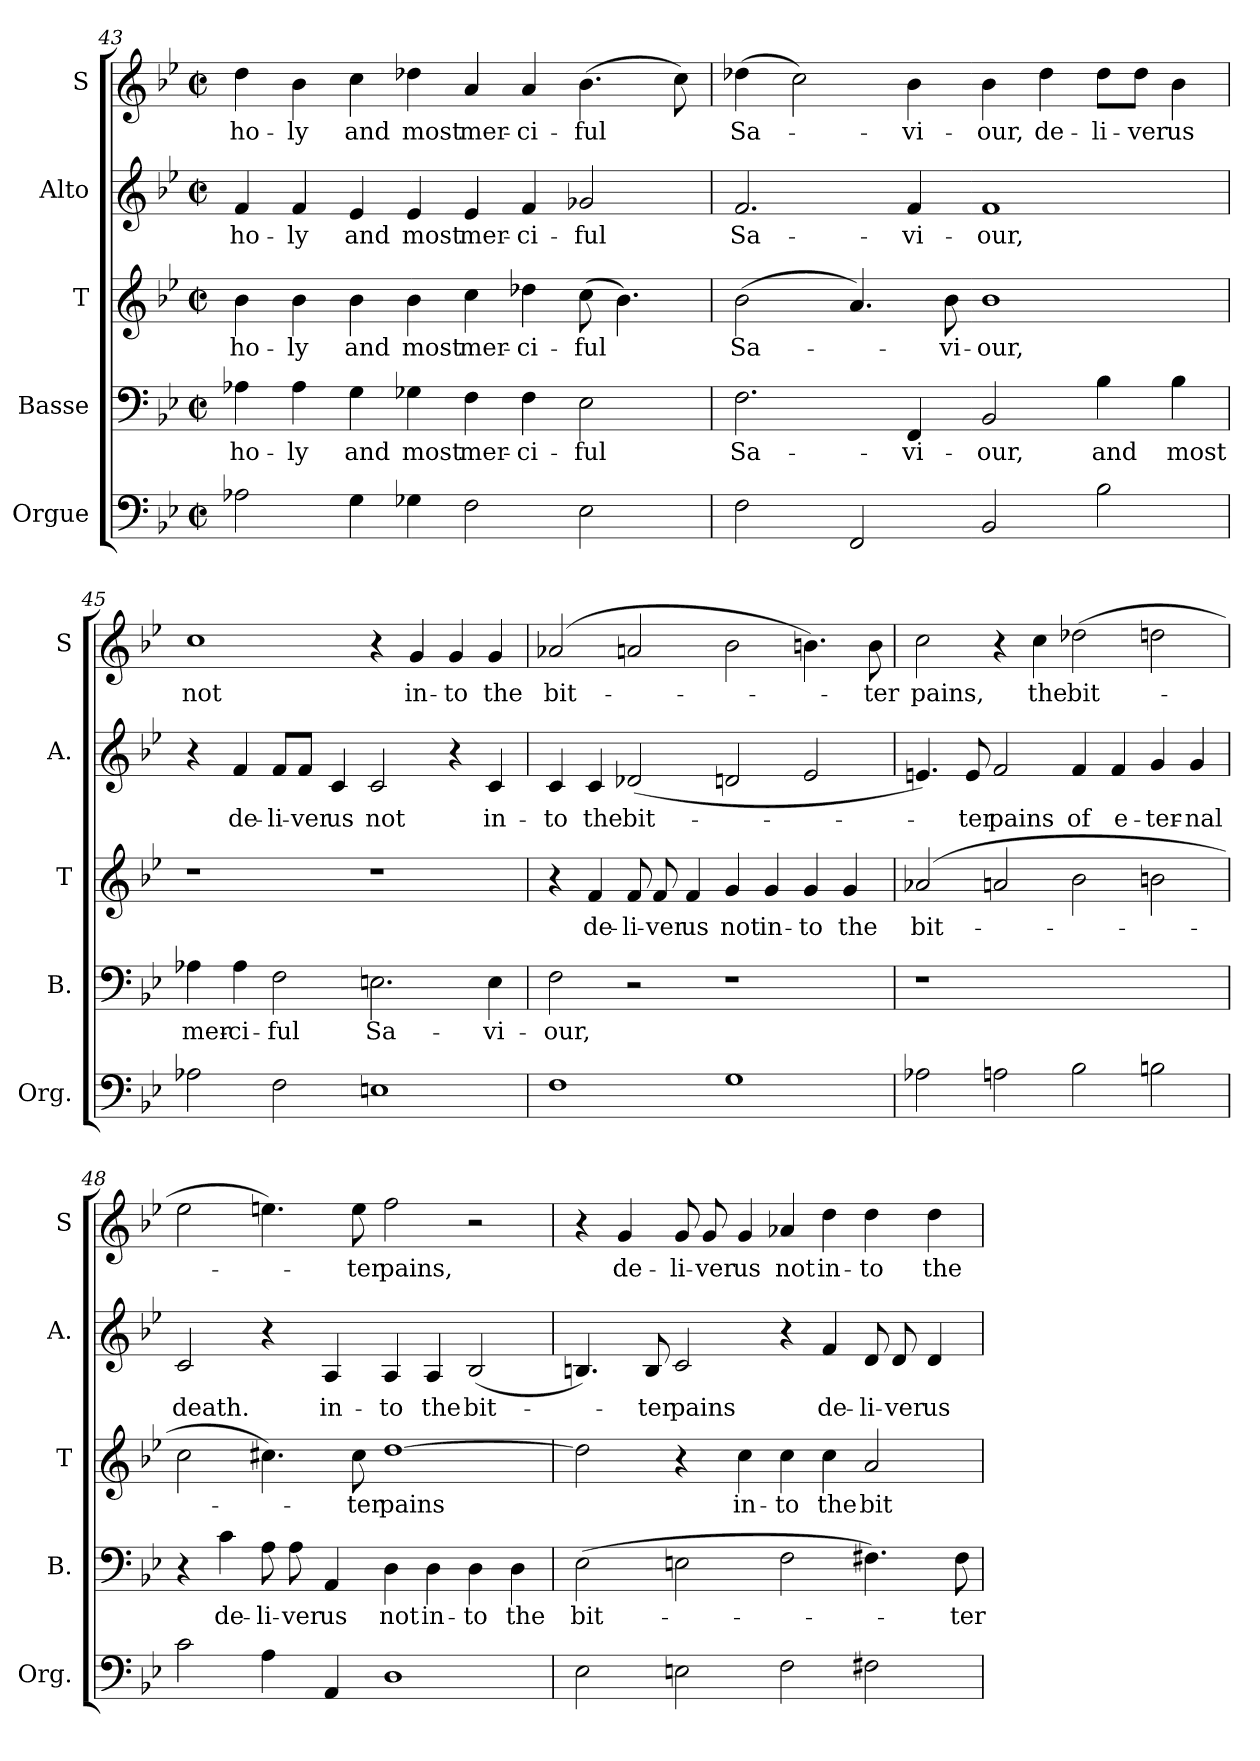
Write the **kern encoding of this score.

**kern	**kern	**text	**kern	**text	**kern	**text	**kern	**text
*part5	*part4	*part4	*part3	*part3	*part2	*part2	*part1	*part1
*staff5	*staff4	*staff4	*staff3	*staff3	*staff2	*staff2	*staff1	*staff1
*I"Orgue	*I"Basse	*	*I"T	*	*I"Alto	*	*I"S	*
*I'Org.	*I'B.	*	*I'T	*	*I'A.	*	*I'S	*
!!LO:PB:g=z
*clefF4	*clefF4	*	*clefG2	*	*clefG2	*	*clefG2	*
*k[b-e-]	*k[b-e-]	*	*k[b-e-]	*	*k[b-e-]	*	*k[b-e-]	*
*B-:	*B-:	*	*	*	*B-:	*	*B-:	*
*M2/2	*M2/2	*	*M2/2	*	*M2/2	*	*M2/2	*
*met(c|)	*met(c|)	*	*met(c|)	*	*met(c|)	*	*met(c|)	*
=43	=43	=43	=43	=43	=43	=43	=43	=43
2A-X\	4A-X\	ho-	4b-\	ho-	4f/	ho-	4dd\	ho-
.	4A-\	-ly	4b-\	-ly	4f/	-ly	4b-\	-ly
4G\	4G\	and	4b-\	and	4e-/	and	4cc\	and
4G-X\	4G-X\	most	4b-\	most	4e-/	most	4dd-X\	most
2F\	4F\	mer-	4cc\	mer-	4e-/	mer-	4a/	mer-
.	4F\	-ci-	4dd-X\	-ci-	4f/	-ci-	4a/	-ci-
2E-\	2E-\	-ful	(8cc\	-ful	2g-X/	-ful	(4.b-\	-ful
.	.	.	4.b-\)	.	.	.	.	.
.	.	.	.	.	.	.	8cc\)	.
=44	=44	=44	=44	=44	=44	=44	=44	=44
2F\	2.F\	Sa-	(2b-\	Sa-	2.f/	Sa-	(4dd-X\	Sa-
.	.	.	.	.	.	.	2cc\)	.
2FF/	.	.	4.a/)	.	.	.	.	.
.	4FF/	-vi-	.	.	4f/	-vi-	4b-\	-vi-
.	.	.	8b-\	-vi-	.	.	.	.
2BB-/	2BB-/	-our,	1b-	-our,	1f	-our,	4b-\	-our,
.	.	.	.	.	.	.	4dd-\	de-
2B-\	4B-\	and	.	.	.	.	8dd-\L	-li-
.	.	.	.	.	.	.	8dd-\J	-ver
.	4B-\	most	.	.	.	.	4b-\	us
=45	=45	=45	=45	=45	=45	=45	=45	=45
2A-X\	4A-X\	mer-	1r	.	4r	.	1cc	not
.	4A-\	-ci-	.	.	4f/	de-	.	.
2F\	2F\	-ful	.	.	8f/L	-li-	.	.
.	.	.	.	.	8f/J	-ver	.	.
.	.	.	.	.	4c/	us	.	.
1En	2.En\	Sa-	1r	.	2c/	not	4r	.
.	.	.	.	.	.	.	4g/	in-
.	.	.	.	.	4r	.	4g/	-to
.	4E\	-vi-	.	.	4c/	in-	4g/	the
!!LO:LB:g=z
=46	=46	=46	=46	=46	=46	=46	=46	=46
1F	2F\	-our,	4r	.	4c/	-to	(2a-X/	bit-
.	.	.	4f/	de-	4c/	the	.	.
.	2r	.	8f/	-li-	(2d-X/	bit-	2an/	.
.	.	.	8f/	-ver	.	.	.	.
.	.	.	4f/	us	.	.	.	.
1G	1r	.	4g/	not	2dn/	.	2b-\	.
.	.	.	4g/	in-	.	.	.	.
.	.	.	4g/	-to	2e-/	.	4.bn\)	.
.	.	.	4g/	the	.	.	.	.
.	.	.	.	.	.	.	8b\	-ter
=47	=47	=47	=47	=47	=47	=47	=47	=47
2A-X\	1r	.	(2a-X/	bit-	4.en/)	.	2cc\	pains,
.	.	.	.	.	8e/	-ter	.	.
2An\	.	.	2an/	.	2f/	pains	4r	.
.	.	.	.	.	.	.	4cc\	the
2B-\	1ryy	.	2b-\	.	4f/	of	(2dd-X\	bit-
.	.	.	.	.	4f/	e-	.	.
2Bn\	.	.	2bn\	.	4g/	-ter-	2ddn\	.
.	.	.	.	.	4g/	-nal	.	.
=48	=48	=48	=48	=48	=48	=48	=48	=48
2c\	4r	.	2cc\	.	2c/	death.	2ee-\	.
.	4c\	de-	.	.	.	.	.	.
4A\	8A\	-li-	4.cc#X\)	.	4r	.	4.een\)	.
.	8A\	-ver	.	.	.	.	.	.
4AA/	4AA/	us	.	.	4A/	in-	.	.
.	.	.	8cc#\	-ter	.	.	8ee\	-ter
1D	4D\	not	[1dd	pains	4A/	-to	2ff\	pains,
.	4D\	in-	.	.	4A/	the	.	.
.	4D\	-to	.	.	(2B-/	bit-	2r	.
.	4D\	the	.	.	.	.	.	.
!!LO:PB:g=z
=49	=49	=49	=49	=49	=49	=49	=49	=49
2E-\	(2E-\	bit-	2dd\]	.	4.Bn/)	.	4r	.
.	.	.	.	.	.	.	4g/	de-
.	.	.	.	.	8B/	-ter	.	.
2En\	2En\	.	4r	.	2c/	pains	8g/	-li-
.	.	.	.	.	.	.	8g/	-ver
.	.	.	4cc\	in-	.	.	4g/	us
2F\	2F\	.	4cc\	-to	4r	.	4a-X/	not
.	.	.	4cc\	the	4f/	de-	4dd\	in-
2F#X\	4.F#X\)	.	2a/	bit-	8d/	-li-	4dd\	-to
.	.	.	.	.	8d/	-ver	.	.
.	.	.	.	.	4d/	us	4dd\	the
.	8F#\	-ter	.	.	.	.	.	.
=	=	=	=	=	=	=	=	=
*-	*-	*-	*-	*-	*-	*-	*-	*-
